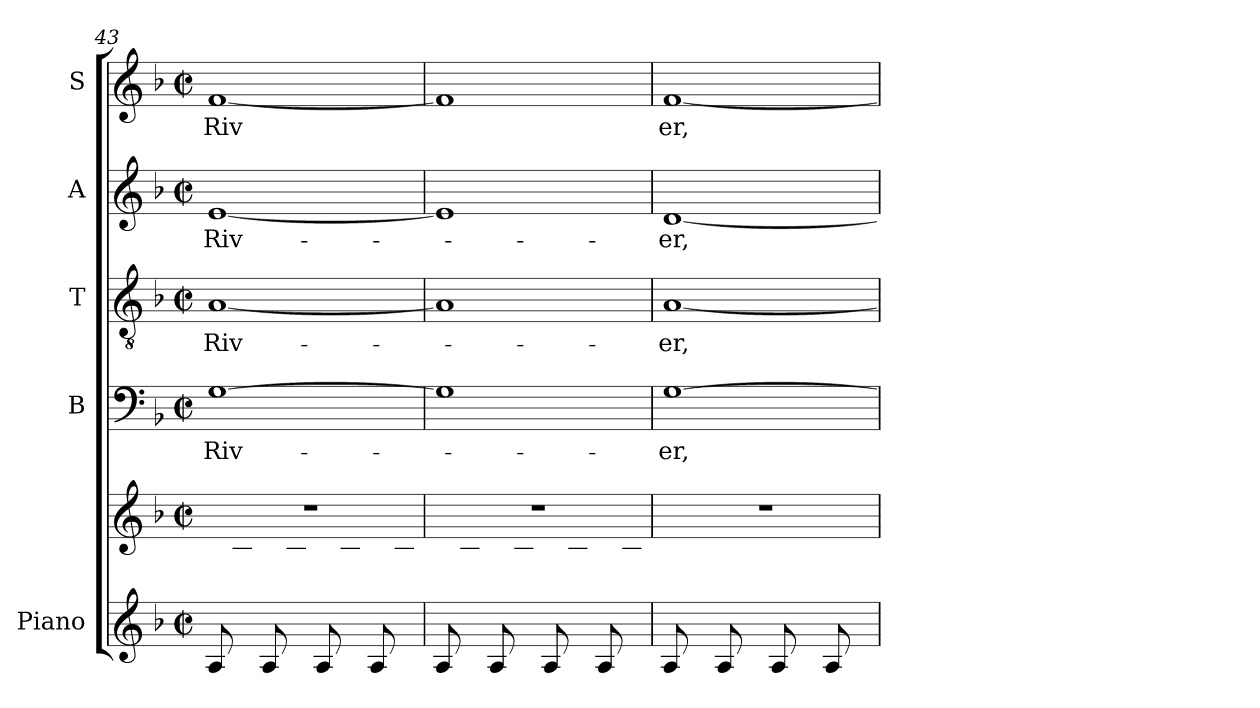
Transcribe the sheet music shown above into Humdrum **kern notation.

**kern	**kern	**kern	**text	**kern	**text	**kern	**text	**kern	**text
*part5	*part5	*part4	*part4	*part3	*part3	*part2	*part2	*part1	*part1
*staff6	*staff5	*staff4	*staff4	*staff3	*staff3	*staff2	*staff2	*staff1	*staff1
*I"Piano	*	*I"B	*	*I"T	*	*I"A	*	*I"S	*
*clefG2	*clefG2	*clefF4	*	*clefGv2	*	*clefG2	*	*clefG2	*
*k[b-]	*k[b-]	*k[b-]	*	*k[b-]	*	*k[b-]	*	*k[b-]	*
*F:	*F:	*F:	*	*F:	*	*F:	*	*F:	*
*M2/2	*M2/2	*M2/2	*	*M2/2	*	*M2/2	*	*M2/2	*
*met(c|)	*met(c|)	*met(c|)	*	*met(c|)	*	*met(c|)	*	*met(c|)	*
=43	=43	=43	=43	=43	=43	=43	=43	=43	=43
*	*^	*	*	*	*	*	*	*	*
!	!	!	!	!LO:LY:b	!	!LO:LY:b	!	!LO:LY:b	!	!LO:LY:b
8A/L	1r	8ryy	[>1G	Riv-	[<1A	Riv-	[<1e	Riv-	[<1f	Riv
8ryy	.	8c\	.	.	.	.	.	.	.	.
8A/	.	8ryy	.	.	.	.	.	.	.	.
8ryy	.	8c\J	.	.	.	.	.	.	.	.
8A/L	.	8ryy	.	.	.	.	.	.	.	.
8ryy	.	8c\	.	.	.	.	.	.	.	.
8A/	.	8ryy	.	.	.	.	.	.	.	.
8ryy	.	8c\J	.	.	.	.	.	.	.	.
=44	=44	=44	=44	=44	=44	=44	=44	=44	=44	=44
8A/L	1r	8ryy	1G]	.	1A]	.	1e]	.	1f]	.
8ryy	.	8c\	.	.	.	.	.	.	.	.
8A/	.	8ryy	.	.	.	.	.	.	.	.
8ryy	.	8c\J	.	.	.	.	.	.	.	.
8A/L	.	8ryy	.	.	.	.	.	.	.	.
8ryy	.	8c\	.	.	.	.	.	.	.	.
8A/	.	8ryy	.	.	.	.	.	.	.	.
8ryy	.	8c\J	.	.	.	.	.	.	.	.
=45	=45	=45	=45	=45	=45	=45	=45	=45	=45	=45
!	!	!	!	!LO:LY:b	!	!LO:LY:b	!	!LO:LY:b	!	!LO:LY:b
8A/L	1r	8ryy	[>1G	-er,	[<1A	-er,	[<1d	-er,	[<1f	er,
8ryy	.	8d\J	.	.	.	.	.	.	.	.
8A/L	.	8ryy	.	.	.	.	.	.	.	.
8ryy	.	8d\J	.	.	.	.	.	.	.	.
8A/L	.	8ryy	.	.	.	.	.	.	.	.
8ryy	.	8d\J	.	.	.	.	.	.	.	.
8A/L	.	8ryy	.	.	.	.	.	.	.	.
8ryy	.	8d\J	.	.	.	.	.	.	.	.
*	*v	*v	*	*	*	*	*	*	*	*
=	=	=	=	=	=	=	=	=	=
*-	*-	*-	*-	*-	*-	*-	*-	*-	*-
